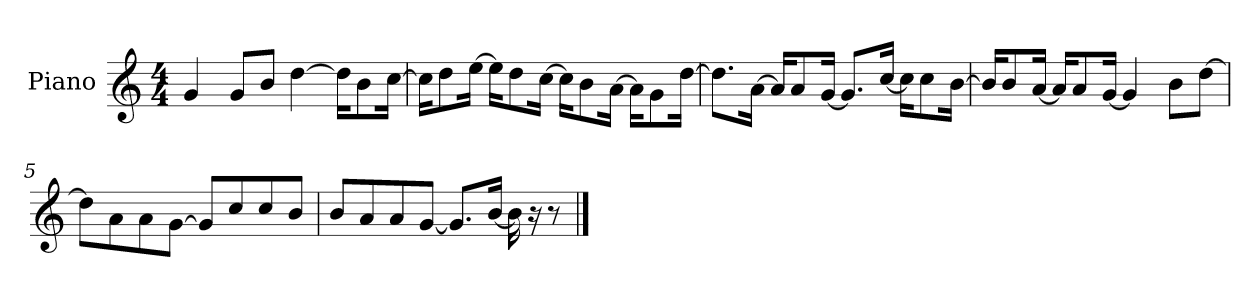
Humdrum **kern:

**kern
*part1
*staff1
*I"Piano
*I'P-no
*clefG2
*k[]
*M4/4
*MM90
=1
4g/
8g/L
8b/J
[4dd\
16dd\KL]
8b\
[16cc\Jk
=2
16cc\KL]
8dd\
[16ee\Jk
16ee\KL]
8dd\
[16cc\Jk
16cc\KL]
8b\
[16a\Jk
16a\KL]
8g\
[16dd\Jk
=3
8.dd\L]
[16a\Jk
16a/KL]
8a/
[16g/Jk
8.g/L]
[16cc/Jk
16cc\KL]
8cc\
[16b\Jk
=4
16b/KL]
8b/
[16a/Jk
16a/KL]
8a/
[16g/Jk
4g/]
8b\L
[8dd\J
!!LO:LB:g=z
=5
8dd\L]
8a\
8a\
[8g\J
8g/L]
8cc/
8cc/
8b/J
=6
8b/L
8a/
8a/
[8g/J
8.g/L]
[16b/Jk
16b\]
16r
8r
==
*-
